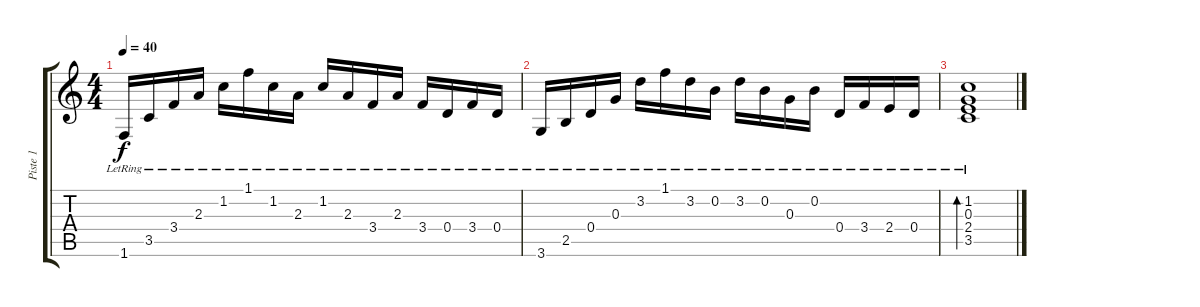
\track ("Piste 1" "Piste 1") {instrument acousticguitarnylon}
\staff {score tabs}
\tuning (E4 B3 G3 D3 A2 E2) {hide}
\ts (4 4)
\tempo 40
\clef g2
\ks c
1.6{lr}.16{dy f} 3.5{lr}.16 3.4{lr}.16 2.3{lr}.16 1.2{lr}.16 1.1{lr}.16 1.2{lr}.16 2.3{lr}.16 1.2{lr}.16 2.3{lr}.16 3.4{lr}.16 2.3{lr}.16 3.4{lr}.16 0.4{lr}.16 3.4{lr}.16 0.4{lr}.16 |
3.6{lr}.16 2.5{lr}.16 0.4{lr}.16 0.3{lr}.16 3.2{lr}.16 1.1{lr}.16 3.2{lr}.16 0.2{lr}.16 3.2{lr}.16 0.2{lr}.16 0.3{lr}.16 0.2{lr}.16 0.4{lr}.16 3.4{lr}.16 2.4{lr}.16 0.4{lr}.16 |
(1.2{lr} 0.3{lr} 2.4{lr} 3.5{lr}).1{bd 60}
